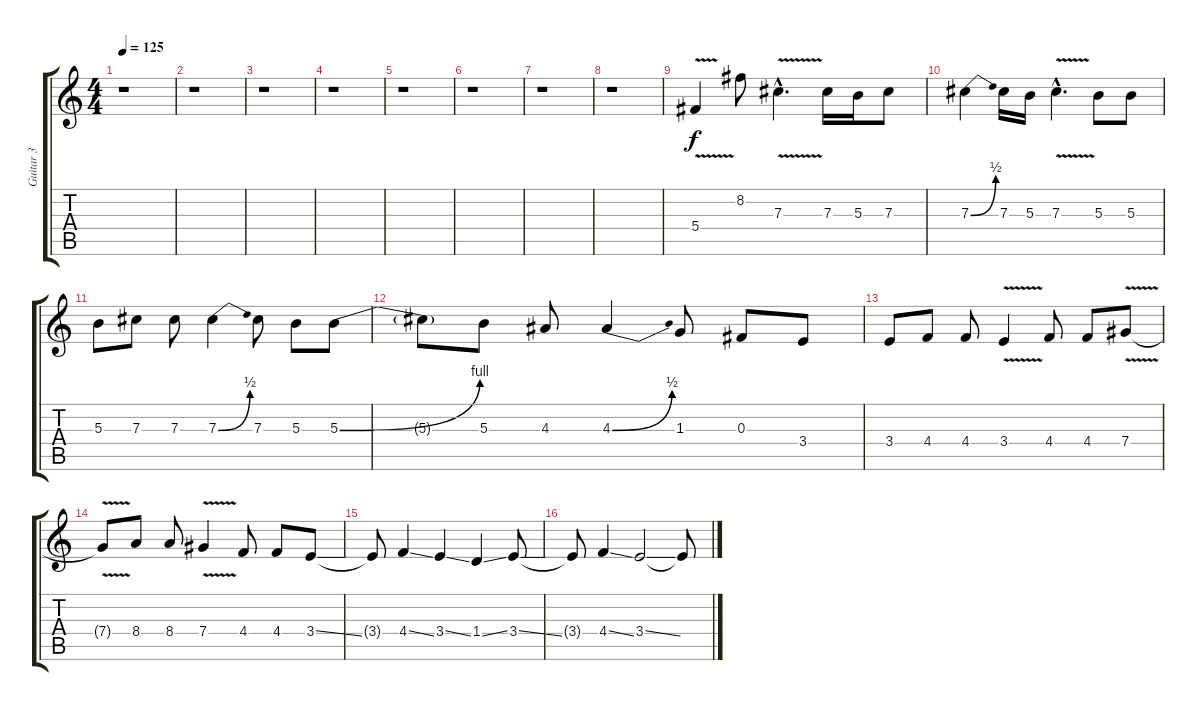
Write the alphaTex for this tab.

\track ("Guitar 3" "Guitar 3") {instrument distortionguitar}
\staff {score tabs}
\tuning (Eb4 Bb3 Gb3 Db3 Ab2 Eb2) {hide}
\ts (4 4)
\tempo 125
\clef g2
\ks c
r.1{dy f} |
r.1 |
r.1 |
r.1 |
r.1 |
r.1 |
r.1 |
r.1 |
5.4{v}.4 8.2.8 7.3{v hac}.4{d} 7.3.16 5.3.16 7.3.8 |
7.3{be (bend 0 0 60 2)}.4 7.3.16 5.3.16 7.3{v hac}.4{d} 5.3.8 5.3.8 |
5.3.8 7.3.8 7.3.8 7.3{be (bend 0 0 60 2)}.4 7.3.8 5.3.8 5.3{be (bend 0 0 60 4)}.8 |
5.3{t}.8 5.3.8 4.3.8 4.3{be (bend 0 0 60 2)}.4 1.3.8 0.3.8 3.4.8 |
3.4.8 4.4.8 4.4.8 3.4{v}.4 4.4.8 4.4.8 7.4{v}.8 |
7.4{t}.8 8.4.8 8.4.8 7.4{v}.4 4.4.8 4.4.8 3.4{ss}.8 |
3.4{t}.8 4.4{ss}.4 3.4{ss}.4 1.4{ss}.4 3.4{ss}.8 |
3.4{t}.8 4.4{ss}.4 3.4{ss}.2 3.4{t}.8
